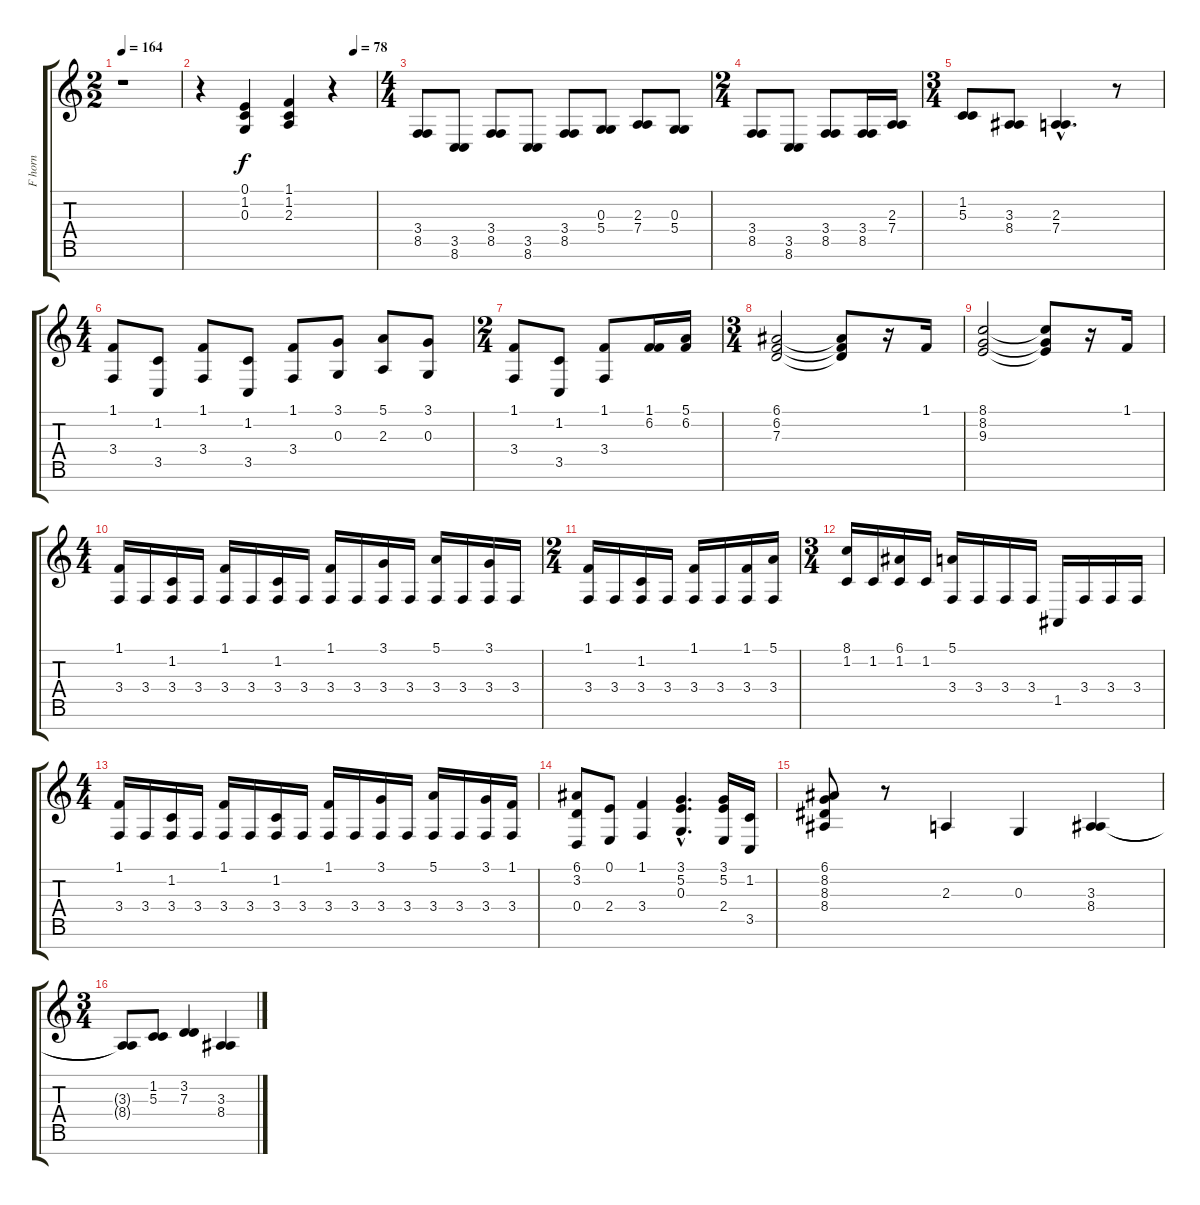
\track ("F horn" "F horn") {instrument frenchhorn}
\staff {score tabs}
\tuning (E4 B3 G3 D3 A2 E2 B1) {hide}
\ts (2 2)
\tempo 164
\clef g2
\ks c
r.1{dy f} |
\tempo (78 0.875)
r.4 (0.1 1.2 0.3).4 (1.1 1.2 2.3).4 r.4 |
\ts (4 4)
(3.4 8.5).8 (3.5 8.6).8 (3.4 8.5).8 (3.5 8.6).8 (3.4 8.5).8 (0.3 5.4).8 (2.3 7.4).8 (0.3 5.4).8 |
\ts (2 4)
(3.4 8.5).8 (3.5 8.6).8 (3.4 8.5).8 (3.4 8.5).16 (2.3 7.4).16 |
\ts (3 4)
(1.2 5.3).8 (3.3 8.4).8 (2.3{hac} 7.4{hac}).4{d} r.8 |
\ts (4 4)
(1.1 3.4).8 (1.2 3.5).8 (1.1 3.4).8 (1.2 3.5).8 (1.1 3.4).8 (3.1 0.3).8 (5.1 2.3).8 (3.1 0.3).8 |
\ts (2 4)
(1.1 3.4).8 (1.2 3.5).8 (1.1 3.4).8 (1.1 6.2).16 (5.1 6.2).16 |
\ts (3 4)
(6.1 6.2 7.3).2 (6.1{t} 6.2{t} 7.3{t}).8 r.16 1.1.16 |
(8.1 8.2 9.3).2 (8.1{t} 8.2{t} 9.3{t}).8 r.16 1.1.16 |
\ts (4 4)
(1.1 3.4).16 3.4.16 (1.2 3.4).16 3.4.16 (1.1 3.4).16 3.4.16 (1.2 3.4).16 3.4.16 (1.1 3.4).16 3.4.16 (3.1 3.4).16 3.4.16 (5.1 3.4).16 3.4.16 (3.1 3.4).16 3.4.16 |
\ts (2 4)
(1.1 3.4).16 3.4.16 (1.2 3.4).16 3.4.16 (1.1 3.4).16 3.4.16 (1.1 3.4).16 (5.1 3.4).16 |
\ts (3 4)
(8.1 1.2).16 1.2.16 (6.1 1.2).16 1.2.16 (5.1 3.4).16 3.4.16 3.4.16 3.4.16 1.5.16 3.4.16 3.4.16 3.4.16 |
\ts (4 4)
(1.1 3.4).16 3.4.16 (1.2 3.4).16 3.4.16 (1.1 3.4).16 3.4.16 (1.2 3.4).16 3.4.16 (1.1 3.4).16 3.4.16 (3.1 3.4).16 3.4.16 (5.1 3.4).16 3.4.16 (3.1 3.4).16 (1.1 3.4).16 |
(6.1 3.2 0.4).8 (0.1 2.4).8 (1.1 3.4).4 (3.1{hac} 5.2{hac} 0.3{hac}).4{d} (3.1 5.2 2.4).16 (1.2 3.5).16 |
(6.1 8.2 8.3 8.4).8 r.8 2.3.4 0.3.4 (3.3 8.4).4 |
\ts (3 4)
(3.3{t} 8.4{t}).8 (1.2 5.3).8 (3.2 7.3).4 (3.3 8.4).4
